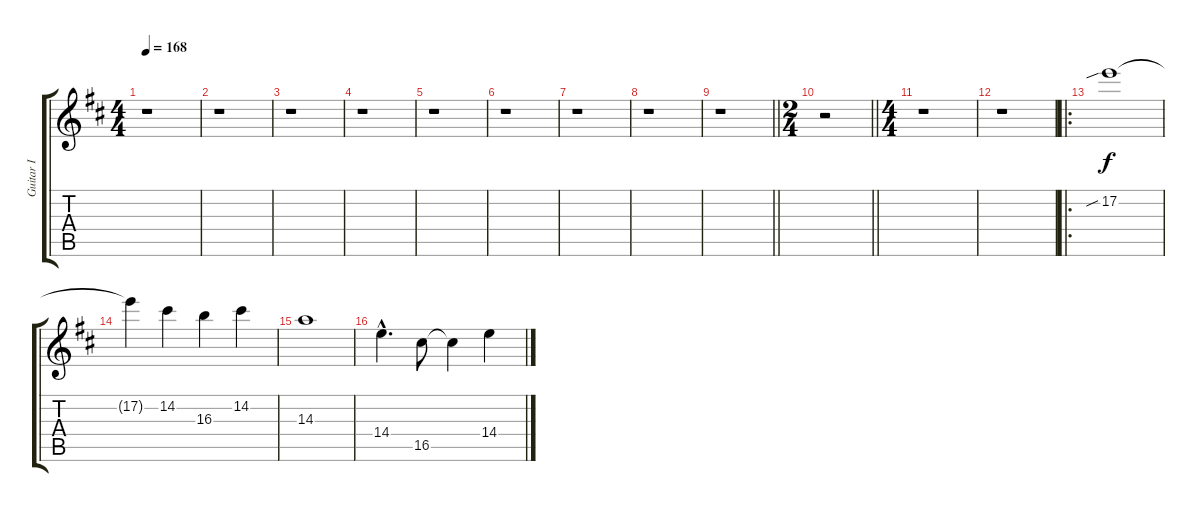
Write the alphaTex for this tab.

\track ("Guitar I" "Guitar I") {instrument overdrivenguitar}
\staff {score tabs}
\tuning (E4 B3 G3 D3 A2 E2) {hide}
\ts (4 4)
\tempo 168
\clef g2
\ks d
r.1{dy f} |
r.1 |
r.1 |
r.1 |
r.1 |
r.1 |
r.1 |
r.1 |
\barLineRight lightlight
r.1 |
\ts (2 4)
\barLineRight lightlight
r.2 |
\ts (4 4)
r.1 |
r.1 |
\ro
17.2{sib}.1 |
17.2{t}.4 14.2.4 16.3.4 14.2.4 |
14.3.1 |
14.4{hac}.4{d} 16.5.8 16.5{t}.4 14.4.4
